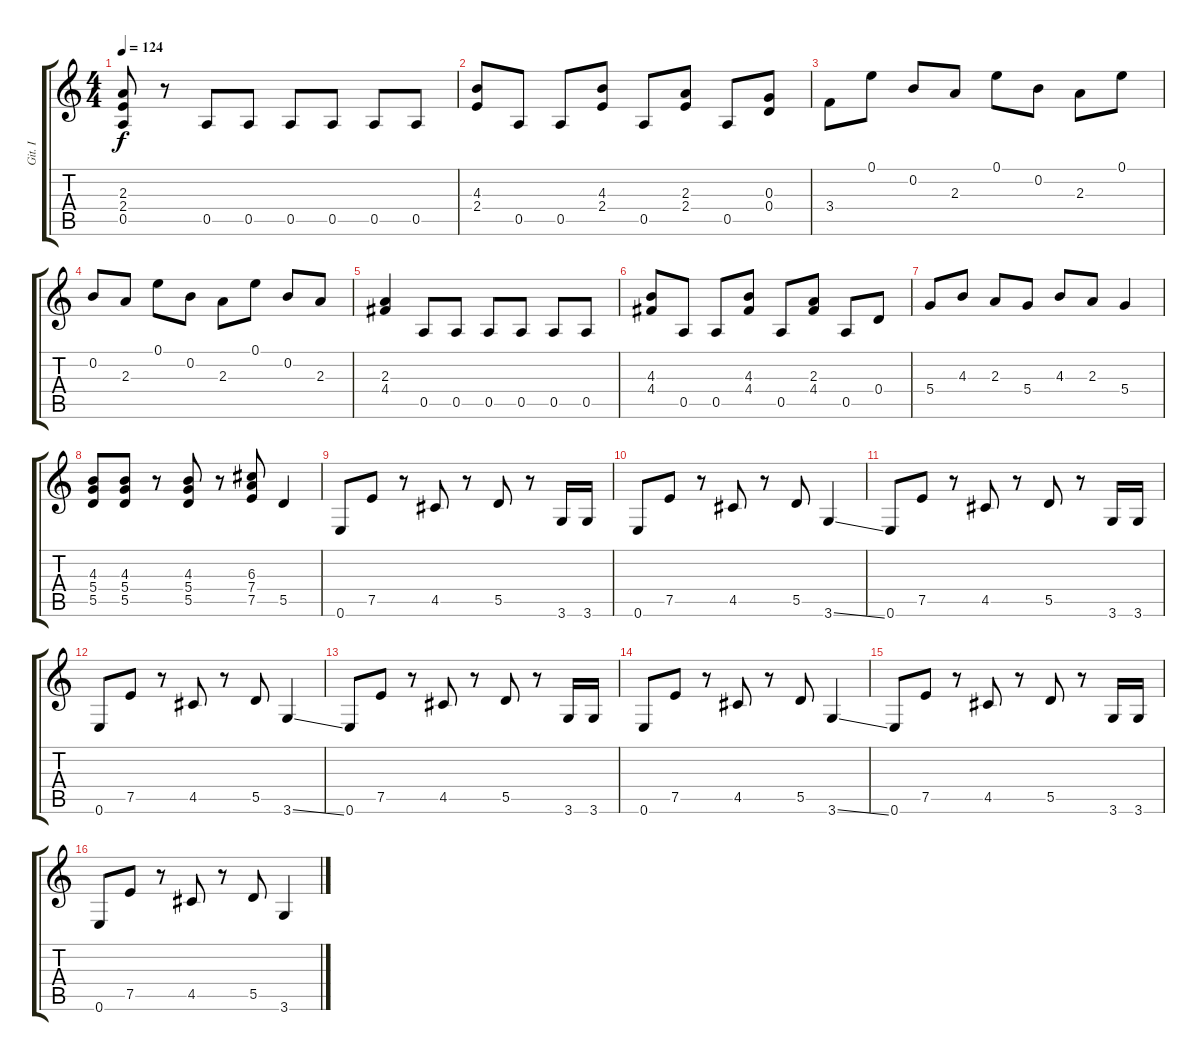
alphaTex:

\track ("Git. I" "Git. I") {instrument overdrivenguitar}
\staff {score tabs}
\tuning (E4 B3 G3 D3 A2 E2) {hide}
\ts (4 4)
\tempo 124
\clef g2
\ks c
(2.3 2.4 0.5).8{dy f} r.8 0.5.8 0.5.8 0.5.8 0.5.8 0.5.8 0.5.8 |
(4.3 2.4).8 0.5.8 0.5.8 (4.3 2.4).8 0.5.8 (2.3 2.4).8 0.5.8 (0.3 0.4).8 |
3.4.8 0.1.8 0.2.8 2.3.8 0.1.8 0.2.8 2.3.8 0.1.8 |
0.2.8 2.3.8 0.1.8 0.2.8 2.3.8 0.1.8 0.2.8 2.3.8 |
(2.3 4.4).4 0.5.8 0.5.8 0.5.8 0.5.8 0.5.8 0.5.8 |
(4.3 4.4).8 0.5.8 0.5.8 (4.3 4.4).8 0.5.8 (2.3 4.4).8 0.5.8 0.4.8 |
5.4.8 4.3.8 2.3.8 5.4.8 4.3.8 2.3.8 5.4.4 |
(4.3 5.4 5.5).8 (4.3 5.4 5.5).8 r.8 (4.3 5.4 5.5).8 r.8 (6.3 7.4 7.5).8 5.5.4 |
0.6.8 7.5.8 r.8 4.5.8 r.8 5.5.8 r.8 3.6.16 3.6.16 |
0.6.8 7.5.8 r.8 4.5.8 r.8 5.5.8 3.6{ss}.4 |
0.6.8 7.5.8 r.8 4.5.8 r.8 5.5.8 r.8 3.6.16 3.6.16 |
0.6.8 7.5.8 r.8 4.5.8 r.8 5.5.8 3.6{ss}.4 |
0.6.8 7.5.8 r.8 4.5.8 r.8 5.5.8 r.8 3.6.16 3.6.16 |
0.6.8 7.5.8 r.8 4.5.8 r.8 5.5.8 3.6{ss}.4 |
0.6.8 7.5.8 r.8 4.5.8 r.8 5.5.8 r.8 3.6.16 3.6.16 |
0.6.8 7.5.8 r.8 4.5.8 r.8 5.5.8 3.6.4
